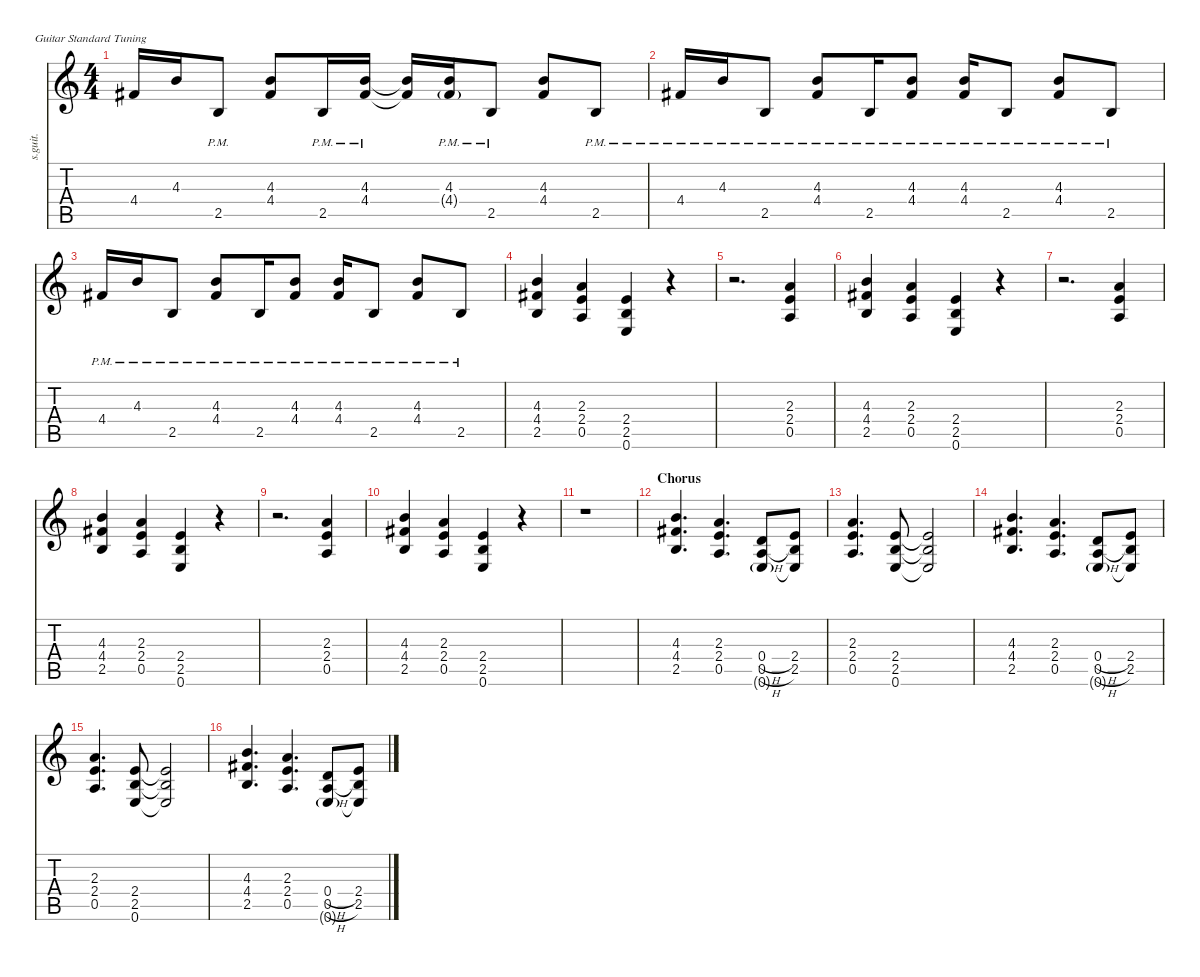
\defaultSystemsLayout 4
\hideDynamics
\bracketExtendMode nobrackets
\track ("Malcolm Young`" "s.guit.") {instrument overdrivenguitar}
\staff {score tabs}
\tuning (E4 B3 G3 D3 A2 E2)
\ts (4 4)
\tempo (134 hide)
\clef g2
\ks c
4.4{acc #}.16{lyrics (0 "") lyrics (1 "") lyrics (2 "") lyrics (3 "") lyrics (4 "") dy f} 4.3.16{lyrics (0 "") lyrics (1 "") lyrics (2 "") lyrics (3 "") lyrics (4 "")} 2.5{pm}.8{lyrics (0 "") lyrics (1 "") lyrics (2 "") lyrics (3 "") lyrics (4 "")} (4.3 4.4{acc #}).8{lyrics (0 "") lyrics (1 "") lyrics (2 "") lyrics (3 "") lyrics (4 "")} 2.5{pm}.16{lyrics (0 "") lyrics (1 "") lyrics (2 "") lyrics (3 "") lyrics (4 "")} (4.3{pm} 4.4{pm acc #}).16{lyrics (0 "") lyrics (1 "") lyrics (2 "") lyrics (3 "") lyrics (4 "")} (4.3{t} 4.4{t acc #}).16{lyrics (0 "") lyrics (1 "") lyrics (2 "") lyrics (3 "") lyrics (4 "")} (4.3{pm} 4.4{g pm acc #}).16{lyrics (0 "") lyrics (1 "") lyrics (2 "") lyrics (3 "") lyrics (4 "")} 2.5{pm}.8{lyrics (0 "") lyrics (1 "") lyrics (2 "") lyrics (3 "") lyrics (4 "")} (4.3 4.4{acc #}).8{lyrics (0 "") lyrics (1 "") lyrics (2 "") lyrics (3 "") lyrics (4 "")} 2.5{pm}.8{lyrics (0 "") lyrics (1 "") lyrics (2 "") lyrics (3 "") lyrics (4 "")} |
4.4{pm acc #}.16{lyrics (0 "") lyrics (1 "") lyrics (2 "") lyrics (3 "") lyrics (4 "")} 4.3{pm}.16{lyrics (0 "") lyrics (1 "") lyrics (2 "") lyrics (3 "") lyrics (4 "")} 2.5{pm}.8{lyrics (0 "") lyrics (1 "") lyrics (2 "") lyrics (3 "") lyrics (4 "")} (4.3{pm} 4.4{pm acc #}).8{lyrics (0 "") lyrics (1 "") lyrics (2 "") lyrics (3 "") lyrics (4 "")} 2.5{pm}.16{lyrics (0 "") lyrics (1 "") lyrics (2 "") lyrics (3 "") lyrics (4 "")} (4.3{pm} 4.4{pm acc #}).8{lyrics (0 "") lyrics (1 "") lyrics (2 "") lyrics (3 "") lyrics (4 "")} (4.3{pm} 4.4{pm acc #}).16{lyrics (0 "") lyrics (1 "") lyrics (2 "") lyrics (3 "") lyrics (4 "")} 2.5{pm}.8{lyrics (0 "") lyrics (1 "") lyrics (2 "") lyrics (3 "") lyrics (4 "")} (4.3{pm} 4.4{pm acc #}).8{lyrics (0 "") lyrics (1 "") lyrics (2 "") lyrics (3 "") lyrics (4 "")} 2.5{pm}.8{lyrics (0 "") lyrics (1 "") lyrics (2 "") lyrics (3 "") lyrics (4 "")} |
4.4{pm acc #}.16{lyrics (0 "") lyrics (1 "") lyrics (2 "") lyrics (3 "") lyrics (4 "")} 4.3{pm}.16{lyrics (0 "") lyrics (1 "") lyrics (2 "") lyrics (3 "") lyrics (4 "")} 2.5{pm}.8{lyrics (0 "") lyrics (1 "") lyrics (2 "") lyrics (3 "") lyrics (4 "")} (4.3{pm} 4.4{pm acc #}).8{lyrics (0 "") lyrics (1 "") lyrics (2 "") lyrics (3 "") lyrics (4 "")} 2.5{pm}.16{lyrics (0 "") lyrics (1 "") lyrics (2 "") lyrics (3 "") lyrics (4 "")} (4.3{pm} 4.4{pm acc #}).8{lyrics (0 "") lyrics (1 "") lyrics (2 "") lyrics (3 "") lyrics (4 "")} (4.3{pm} 4.4{pm acc #}).16{lyrics (0 "") lyrics (1 "") lyrics (2 "") lyrics (3 "") lyrics (4 "")} 2.5{pm}.8{lyrics (0 "") lyrics (1 "") lyrics (2 "") lyrics (3 "") lyrics (4 "")} (4.3{pm} 4.4{pm acc #}).8{lyrics (0 "") lyrics (1 "") lyrics (2 "") lyrics (3 "") lyrics (4 "")} 2.5{pm}.8{lyrics (0 "") lyrics (1 "") lyrics (2 "") lyrics (3 "") lyrics (4 "")} |
(4.3 4.4{acc #} 2.5).4{lyrics (0 "") lyrics (1 "") lyrics (2 "") lyrics (3 "") lyrics (4 "")} (2.3 2.4 0.5).4{lyrics (0 "") lyrics (1 "") lyrics (2 "") lyrics (3 "") lyrics (4 "")} (2.4 2.5 0.6).4{lyrics (0 "") lyrics (1 "") lyrics (2 "") lyrics (3 "") lyrics (4 "")} r.4 |
r.2{d} (2.3 2.4 0.5).4{lyrics (0 "") lyrics (1 "") lyrics (2 "") lyrics (3 "") lyrics (4 "")} |
(4.3 4.4{acc #} 2.5).4{lyrics (0 "") lyrics (1 "") lyrics (2 "") lyrics (3 "") lyrics (4 "")} (2.3 2.4 0.5).4{lyrics (0 "") lyrics (1 "") lyrics (2 "") lyrics (3 "") lyrics (4 "")} (2.4 2.5 0.6).4{lyrics (0 "") lyrics (1 "") lyrics (2 "") lyrics (3 "") lyrics (4 "")} r.4 |
r.2{d} (2.3 2.4 0.5).4{lyrics (0 "") lyrics (1 "") lyrics (2 "") lyrics (3 "") lyrics (4 "")} |
(4.3 4.4{acc #} 2.5).4{lyrics (0 "") lyrics (1 "") lyrics (2 "") lyrics (3 "") lyrics (4 "")} (2.3 2.4 0.5).4{lyrics (0 "") lyrics (1 "") lyrics (2 "") lyrics (3 "") lyrics (4 "")} (2.4 2.5 0.6).4{lyrics (0 "") lyrics (1 "") lyrics (2 "") lyrics (3 "") lyrics (4 "")} r.4 |
r.2{d} (2.3 2.4 0.5).4{lyrics (0 "") lyrics (1 "") lyrics (2 "") lyrics (3 "") lyrics (4 "")} |
(4.3 4.4{acc #} 2.5).4{lyrics (0 "") lyrics (1 "") lyrics (2 "") lyrics (3 "") lyrics (4 "")} (2.3 2.4 0.5).4{lyrics (0 "") lyrics (1 "") lyrics (2 "") lyrics (3 "") lyrics (4 "")} (2.4 2.5 0.6).4{lyrics (0 "") lyrics (1 "") lyrics (2 "") lyrics (3 "") lyrics (4 "")} r.4 |
r.1 |
\section ("" "Chorus")
(4.3 4.4{acc #} 2.5).4{d lyrics (0 "") lyrics (1 "") lyrics (2 "") lyrics (3 "") lyrics (4 "")} (2.3 2.4 0.5).4{d lyrics (0 "") lyrics (1 "") lyrics (2 "") lyrics (3 "") lyrics (4 "")} (0.4{h} 0.5{h} 0.6{g}).8{lyrics (0 "") lyrics (1 "") lyrics (2 "") lyrics (3 "") lyrics (4 "")} (2.4 2.5 0.6{t}).8{lyrics (0 "") lyrics (1 "") lyrics (2 "") lyrics (3 "") lyrics (4 "")} |
(2.3 2.4 0.5).4{d lyrics (0 "") lyrics (1 "") lyrics (2 "") lyrics (3 "") lyrics (4 "")} (2.4 2.5 0.6).8{lyrics (0 "") lyrics (1 "") lyrics (2 "") lyrics (3 "") lyrics (4 "")} (2.4{t} 2.5{t} 0.6{t}).2{lyrics (0 "") lyrics (1 "") lyrics (2 "") lyrics (3 "") lyrics (4 "")} |
(4.3 4.4{acc #} 2.5).4{d lyrics (0 "") lyrics (1 "") lyrics (2 "") lyrics (3 "") lyrics (4 "")} (2.3 2.4 0.5).4{d lyrics (0 "") lyrics (1 "") lyrics (2 "") lyrics (3 "") lyrics (4 "")} (0.4{h} 0.5{h} 0.6{g}).8{lyrics (0 "") lyrics (1 "") lyrics (2 "") lyrics (3 "") lyrics (4 "")} (2.4 2.5 0.6{t}).8{lyrics (0 "") lyrics (1 "") lyrics (2 "") lyrics (3 "") lyrics (4 "")} |
(2.3 2.4 0.5).4{d lyrics (0 "") lyrics (1 "") lyrics (2 "") lyrics (3 "") lyrics (4 "")} (2.4 2.5 0.6).8{lyrics (0 "") lyrics (1 "") lyrics (2 "") lyrics (3 "") lyrics (4 "")} (2.4{t} 2.5{t} 0.6{t}).2{lyrics (0 "") lyrics (1 "") lyrics (2 "") lyrics (3 "") lyrics (4 "")} |
(4.3 4.4{acc #} 2.5).4{d lyrics (0 "") lyrics (1 "") lyrics (2 "") lyrics (3 "") lyrics (4 "")} (2.3 2.4 0.5).4{d lyrics (0 "") lyrics (1 "") lyrics (2 "") lyrics (3 "") lyrics (4 "")} (0.4{h} 0.5{h} 0.6{g}).8{lyrics (0 "") lyrics (1 "") lyrics (2 "") lyrics (3 "") lyrics (4 "")} (2.4 2.5 0.6{t}).8{lyrics (0 "") lyrics (1 "") lyrics (2 "") lyrics (3 "") lyrics (4 "")}
